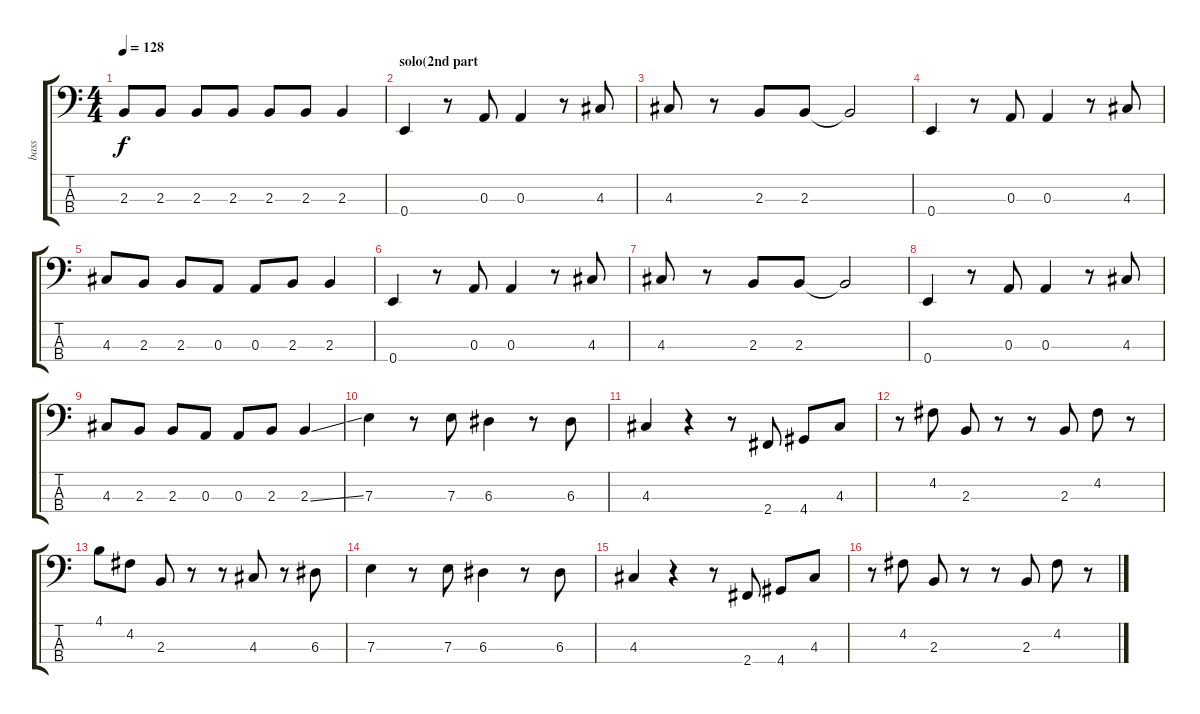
\track ("bass" "bass") {instrument electricbasspick}
\staff {score tabs}
\tuning (G2 D2 A1 E1) {hide}
\ts (4 4)
\tempo 128
\clef f4
\ks c
2.3.8{dy f} 2.3.8 2.3.8 2.3.8 2.3.8 2.3.8 2.3.4 |
\section ("" "solo(2nd part")
0.4.4 r.8 0.3.8 0.3.4 r.8 4.3.8 |
4.3.8 r.8 2.3.8 2.3.8 2.3{t}.2 |
0.4.4 r.8 0.3.8 0.3.4 r.8 4.3.8 |
4.3.8 2.3.8 2.3.8 0.3.8 0.3.8 2.3.8 2.3.4 |
0.4.4 r.8 0.3.8 0.3.4 r.8 4.3.8 |
4.3.8 r.8 2.3.8 2.3.8 2.3{t}.2 |
0.4.4 r.8 0.3.8 0.3.4 r.8 4.3.8 |
4.3.8 2.3.8 2.3.8 0.3.8 0.3.8 2.3.8 2.3{ss}.4 |
7.3.4 r.8 7.3.8 6.3.4 r.8 6.3.8 |
4.3.4 r.4 r.8 2.4.8 4.4.8 4.3.8 |
r.8 4.2.8 2.3.8 r.8 r.8 2.3.8 4.2.8 r.8 |
4.1.8 4.2.8 2.3.8 r.8 r.8 4.3.8 r.8 6.3.8 |
7.3.4 r.8 7.3.8 6.3.4 r.8 6.3.8 |
4.3.4 r.4 r.8 2.4.8 4.4.8 4.3.8 |
r.8 4.2.8 2.3.8 r.8 r.8 2.3.8 4.2.8 r.8
